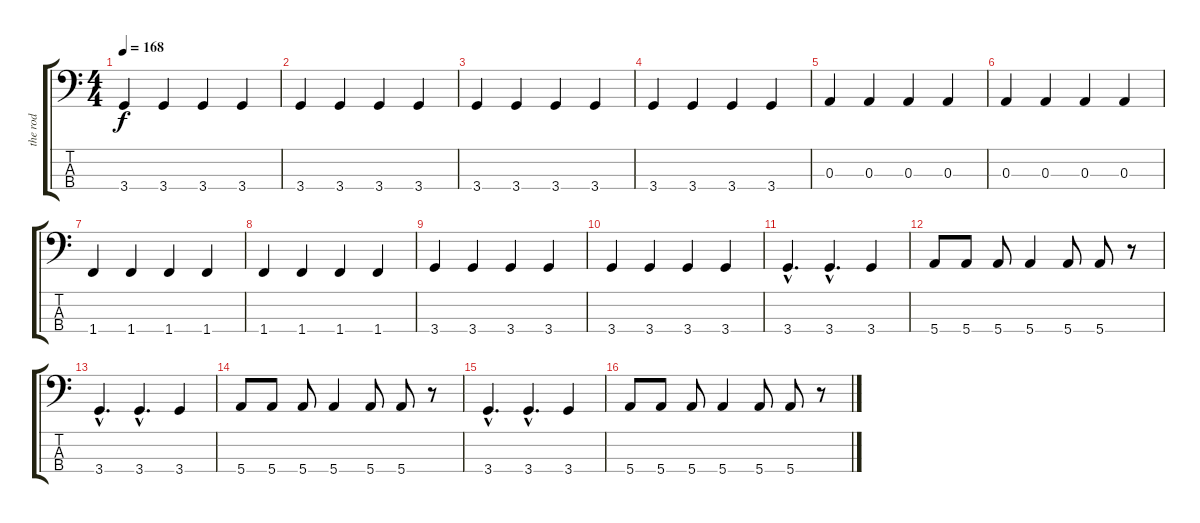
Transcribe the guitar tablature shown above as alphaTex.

\track ("the rod" "the rod") {instrument electricbassfinger}
\staff {score tabs}
\tuning (G2 D2 A1 E1) {hide}
\ts (4 4)
\tempo 168
\clef f4
\ks c
3.4.4{dy f} 3.4.4 3.4.4 3.4.4 |
3.4.4 3.4.4 3.4.4 3.4.4 |
3.4.4 3.4.4 3.4.4 3.4.4 |
3.4.4 3.4.4 3.4.4 3.4.4 |
0.3.4 0.3.4 0.3.4 0.3.4 |
0.3.4 0.3.4 0.3.4 0.3.4 |
1.4.4 1.4.4 1.4.4 1.4.4 |
1.4.4 1.4.4 1.4.4 1.4.4 |
3.4.4 3.4.4 3.4.4 3.4.4 |
3.4.4 3.4.4 3.4.4 3.4.4 |
3.4{hac}.4{d} 3.4{hac}.4{d} 3.4.4 |
5.4.8 5.4.8 5.4.8 5.4.4 5.4.8 5.4.8 r.8 |
3.4{hac}.4{d} 3.4{hac}.4{d} 3.4.4 |
5.4.8 5.4.8 5.4.8 5.4.4 5.4.8 5.4.8 r.8 |
3.4{hac}.4{d} 3.4{hac}.4{d} 3.4.4 |
5.4.8 5.4.8 5.4.8 5.4.4 5.4.8 5.4.8 r.8
